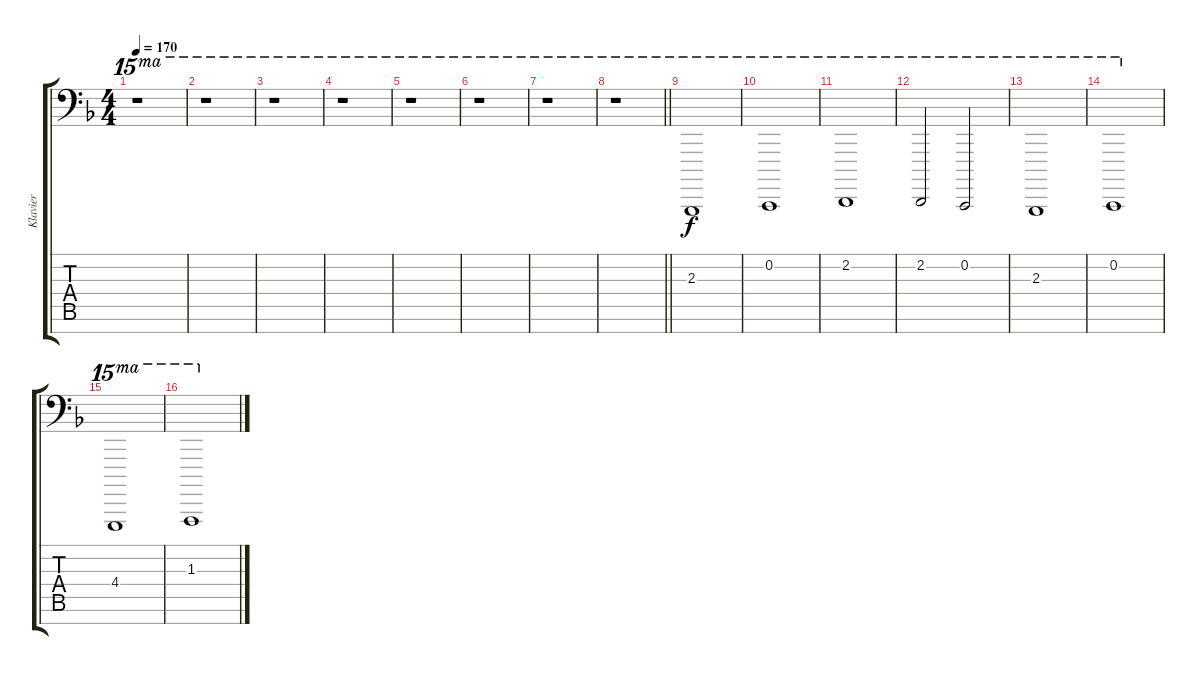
\track ("Klavier" "Klavier") {instrument electricgrandpiano}
\staff {score tabs}
\tuning (F2 C2 Ab1 Eb1 Bb0 F0 C0) {hide}
\ts (4 4)
\tempo 170
\clef f4
\ks f
r.1{ot 15ma dy f} |
r.1{ot 15ma} |
r.1{ot 15ma} |
r.1{ot 15ma} |
r.1{ot 15ma} |
r.1{ot 15ma} |
r.1{ot 15ma} |
\barLineRight lightlight
r.1{ot 15ma} |
2.3.1{ot 15ma} |
0.2.1{ot 15ma} |
2.2.1{ot 15ma} |
2.2.2{ot 15ma} 0.2.2{ot 15ma} |
2.3.1{ot 15ma} |
0.2.1{ot 15ma} |
4.4.1{ot 15ma} |
1.3.1{ot 15ma}
